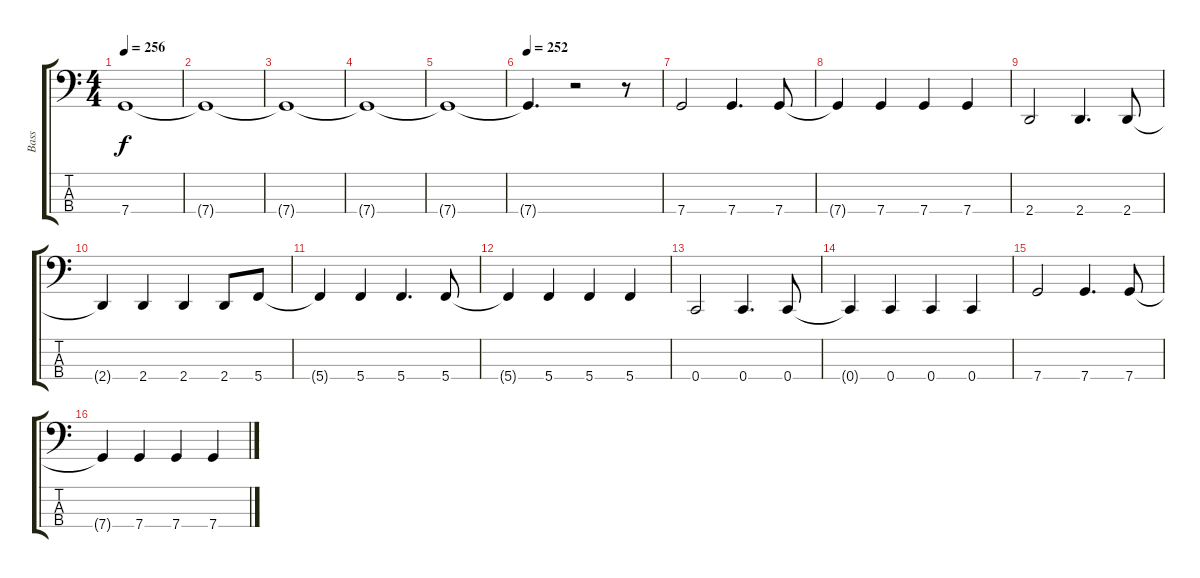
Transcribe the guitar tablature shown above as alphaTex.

\track ("Bass" "Bass") {instrument electricbasspick}
\staff {score tabs}
\tuning (F2 C2 G1 C1) {hide}
\ts (4 4)
\tempo 256
\clef f4
\ks c
7.4{t}.1{dy f} |
7.4{t}.1 |
7.4{t}.1 |
7.4{t}.1 |
7.4{t}.1 |
\tempo 252
7.4{t}.4{d} r.2 r.8 |
7.4.2 7.4.4{d} 7.4.8 |
7.4{t}.4 7.4.4 7.4.4 7.4.4 |
2.4.2 2.4.4{d} 2.4.8 |
2.4{t}.4 2.4.4 2.4.4 2.4.8 5.4.8 |
5.4{t}.4 5.4.4 5.4.4{d} 5.4.8 |
5.4{t}.4 5.4.4 5.4.4 5.4.4 |
0.4.2 0.4.4{d} 0.4.8 |
0.4{t}.4 0.4.4 0.4.4 0.4.4 |
7.4.2 7.4.4{d} 7.4.8 |
7.4{t}.4 7.4.4 7.4.4 7.4.4
